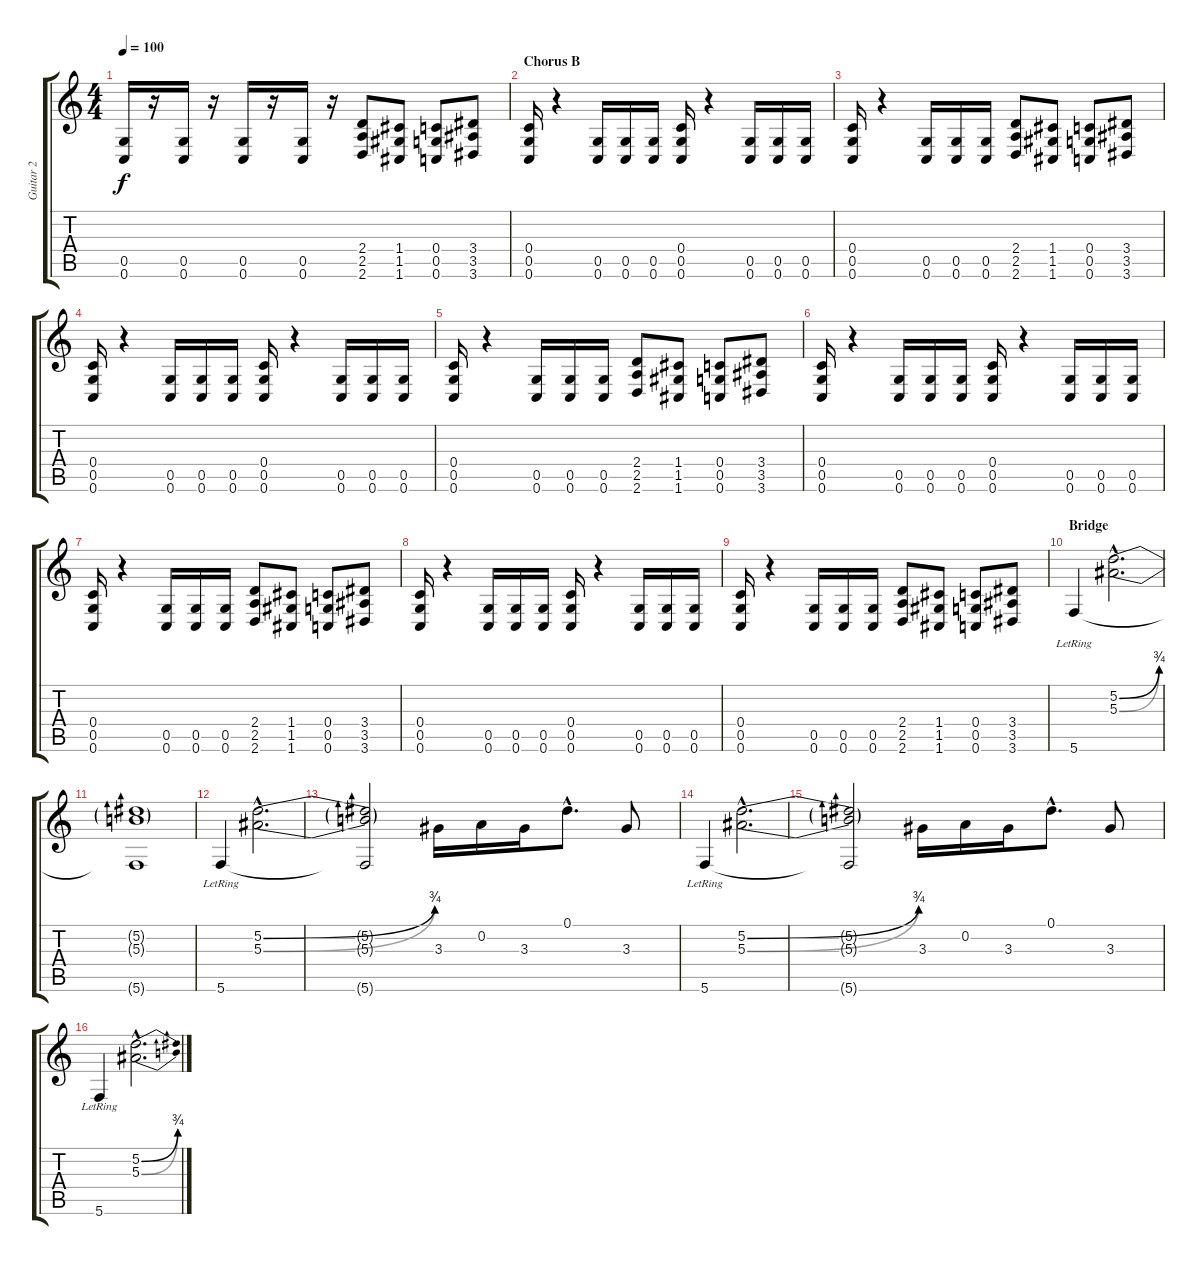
\track ("Guitar 2" "Guitar 2") {instrument distortionguitar}
\staff {score tabs}
\tuning (D4 A3 F3 C3 G2 C2) {hide}
\ts (4 4)
\tempo 100
\clef g2
\ks c
(0.5 0.6).16{dy f} r.16 (0.5 0.6).16 r.16 (0.5 0.6).16 r.16 (0.5 0.6).16 r.16 (2.4 2.5 2.6).8 (1.4 1.5 1.6).8 (0.4 0.5 0.6).8 (3.4 3.5 3.6).8 |
\section ("" "Chorus B")
(0.4 0.5 0.6).16 r.4 (0.5 0.6).16 (0.5 0.6).16 (0.5 0.6).16 (0.4 0.5 0.6).16 r.4 (0.5 0.6).16 (0.5 0.6).16 (0.5 0.6).16 |
(0.4 0.5 0.6).16 r.4 (0.5 0.6).16 (0.5 0.6).16 (0.5 0.6).16 (2.4 2.5 2.6).8 (1.4 1.5 1.6).8 (0.4 0.5 0.6).8 (3.4 3.5 3.6).8 |
(0.4 0.5 0.6).16 r.4 (0.5 0.6).16 (0.5 0.6).16 (0.5 0.6).16 (0.4 0.5 0.6).16 r.4 (0.5 0.6).16 (0.5 0.6).16 (0.5 0.6).16 |
(0.4 0.5 0.6).16 r.4 (0.5 0.6).16 (0.5 0.6).16 (0.5 0.6).16 (2.4 2.5 2.6).8 (1.4 1.5 1.6).8 (0.4 0.5 0.6).8 (3.4 3.5 3.6).8 |
(0.4 0.5 0.6).16 r.4 (0.5 0.6).16 (0.5 0.6).16 (0.5 0.6).16 (0.4 0.5 0.6).16 r.4 (0.5 0.6).16 (0.5 0.6).16 (0.5 0.6).16 |
(0.4 0.5 0.6).16 r.4 (0.5 0.6).16 (0.5 0.6).16 (0.5 0.6).16 (2.4 2.5 2.6).8 (1.4 1.5 1.6).8 (0.4 0.5 0.6).8 (3.4 3.5 3.6).8 |
(0.4 0.5 0.6).16 r.4 (0.5 0.6).16 (0.5 0.6).16 (0.5 0.6).16 (0.4 0.5 0.6).16 r.4 (0.5 0.6).16 (0.5 0.6).16 (0.5 0.6).16 |
(0.4 0.5 0.6).16 r.4 (0.5 0.6).16 (0.5 0.6).16 (0.5 0.6).16 (2.4 2.5 2.6).8 (1.4 1.5 1.6).8 (0.4 0.5 0.6).8 (3.4 3.5 3.6).8 |
\section ("" "Bridge")
5.6{lr}.4{volume 10 balance 11 instrument electricguitarclean} (5.2{be (bend 0 0 60 3) hac} 5.3{be (bend 0 0 60 3) hac}).2{d} |
(5.2{t} 5.3{t} 5.6{t}).1 |
5.6{lr}.4 (5.2{be (bend 0 0 60 3) hac} 5.3{be (bend 0 0 60 3) hac}).2{d} |
(5.2{t} 5.3{t} 5.6{t}).2 3.3.16 0.2.16 3.3.16 0.1{hac}.8{d} 3.3.8 |
5.6{lr}.4 (5.2{be (bend 0 0 60 3) hac} 5.3{be (bend 0 0 60 3) hac}).2{d} |
(5.2{t} 5.3{t} 5.6{t}).2 3.3.16 0.2.16 3.3.16 0.1{hac}.8{d} 3.3.8 |
5.6{lr}.4 (5.2{be (bend 0 0 60 3) hac} 5.3{be (bend 0 0 60 3) hac}).2{d}
